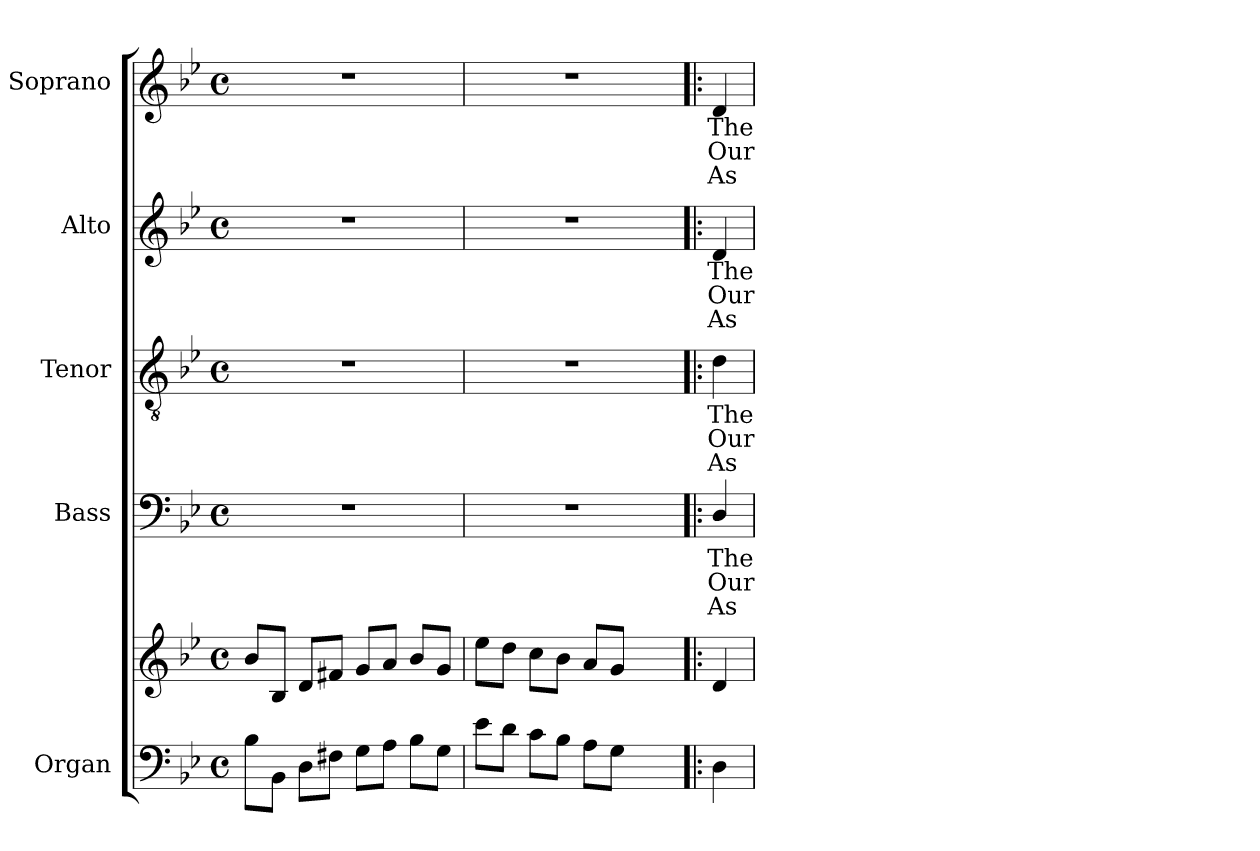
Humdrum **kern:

**kern	**kern	**kern	**text	**text	**text	**kern	**text	**text	**text	**kern	**text	**text	**text	**kern	**text	**text	**text
*part5	*part5	*part4	*part4	*part4	*part4	*part3	*part3	*part3	*part3	*part2	*part2	*part2	*part2	*part1	*part1	*part1	*part1
*staff6	*staff5	*staff4	*staff4	*staff4	*staff4	*staff3	*staff3	*staff3	*staff3	*staff2	*staff2	*staff2	*staff2	*staff1	*staff1	*staff1	*staff1
*I"Organ	*	*I"Bass	*	*	*	*I"Tenor	*	*	*	*I"Alto	*	*	*	*I"Soprano	*	*	*
*I'Org.	*	*I'B.	*	*	*	*I'T.	*	*	*	*I'A.	*	*	*	*I'S.	*	*	*
!!LO:PB:g=z
*clefF4	*clefG2	*clefF4	*	*	*	*clefGv2	*	*	*	*clefG2	*	*	*	*clefG2	*	*	*
*	*	*	*	*	*	*ITrd7c12	*	*	*	*	*	*	*	*	*	*	*
*k[b-e-]	*k[b-e-]	*k[b-e-]	*	*	*	*k[b-e-]	*	*	*	*k[b-e-]	*	*	*	*k[b-e-]	*	*	*
*B-:	*B-:	*B-:	*	*	*	*B-:	*	*	*	*B-:	*	*	*	*B-:	*	*	*
*M4/4	*M4/4	*M4/4	*	*	*	*M4/4	*	*	*	*M4/4	*	*	*	*M4/4	*	*	*
*met(c)	*met(c)	*met(c)	*	*	*	*met(c)	*	*	*	*met(c)	*	*	*	*met(c)	*	*	*
=1	=1	=1	=1	=1	=1	=1	=1	=1	=1	=1	=1	=1	=1	=1	=1	=1	=1
8B-i\L	8b-i/L	1r	.	.	.	1r	.	.	.	1r	.	.	.	1r	.	.	.
8BB-i\J	8B-i/J	.	.	.	.	.	.	.	.	.	.	.	.	.	.	.	.
8Di\L	8di/L	.	.	.	.	.	.	.	.	.	.	.	.	.	.	.	.
8F#Xi\J	8f#Xi/J	.	.	.	.	.	.	.	.	.	.	.	.	.	.	.	.
8Gi\L	8gi/L	.	.	.	.	.	.	.	.	.	.	.	.	.	.	.	.
8Ai\J	8ai/J	.	.	.	.	.	.	.	.	.	.	.	.	.	.	.	.
8B-i\L	8b-i/L	.	.	.	.	.	.	.	.	.	.	.	.	.	.	.	.
8Gi\J	8gi/J	.	.	.	.	.	.	.	.	.	.	.	.	.	.	.	.
=2	=2	=2	=2	=2	=2	=2	=2	=2	=2	=2	=2	=2	=2	=2	=2	=2	=2
!	!	!LO:N:vis=1	!	!	!	!LO:N:vis=1	!	!	!	!LO:N:vis=1	!	!	!	!LO:N:vis=1	!	!	!
8e-i\L	8ee-i\L	1r	.	.	.	1r	.	.	.	1r	.	.	.	1r	.	.	.
8di\J	8ddi\J	.	.	.	.	.	.	.	.	.	.	.	.	.	.	.	.
8ci\L	8cci\L	.	.	.	.	.	.	.	.	.	.	.	.	.	.	.	.
8B-i\J	8b-i\J	.	.	.	.	.	.	.	.	.	.	.	.	.	.	.	.
8Ai\L	8ai/L	.	.	.	.	.	.	.	.	.	.	.	.	.	.	.	.
8Gi\J	8gi/J	.	.	.	.	.	.	.	.	.	.	.	.	.	.	.	.
4ryy	4ryy	.	.	.	.	.	.	.	.	.	.	.	.	.	.	.	.
=3!|:	=3!|:	=3!|:	=3!|:	=3!|:	=3!|:	=3!|:	=3!|:	=3!|:	=3!|:	=3!|:	=3!|:	=3!|:	=3!|:	=3!|:	=3!|:	=3!|:	=3!|:
!	!	!	!LO:LY:b:color=#000000	!LO:LY:b:color=#000000	!LO:LY:b:color=#000000	!	!	!	!	!	!	!	!	!	!	!	!
!	!	!	!	!	!	!	!LO:LY:b:color=#000000	!LO:LY:b:color=#000000	!LO:LY:b:color=#000000	!	!	!	!	!	!	!	!
!	!	!	!	!	!	!	!	!	!	!	!LO:LY:b:color=#000000	!LO:LY:b:color=#000000	!LO:LY:b:color=#000000	!	!	!	!
!	!	!	!	!	!	!	!	!	!	!	!	!	!	!	!LO:LY:b:color=#000000	!LO:LY:b:color=#000000	!LO:LY:b:color=#000000
4Di\	4di/	4Di/	The	Our	As-	4Di\	The	Our	As-	4di/	The	Our	As-	4di/	The	Our	As-
=	=	=	=	=	=	=	=	=	=	=	=	=	=	=	=	=	=
*-	*-	*-	*-	*-	*-	*-	*-	*-	*-	*-	*-	*-	*-	*-	*-	*-	*-
